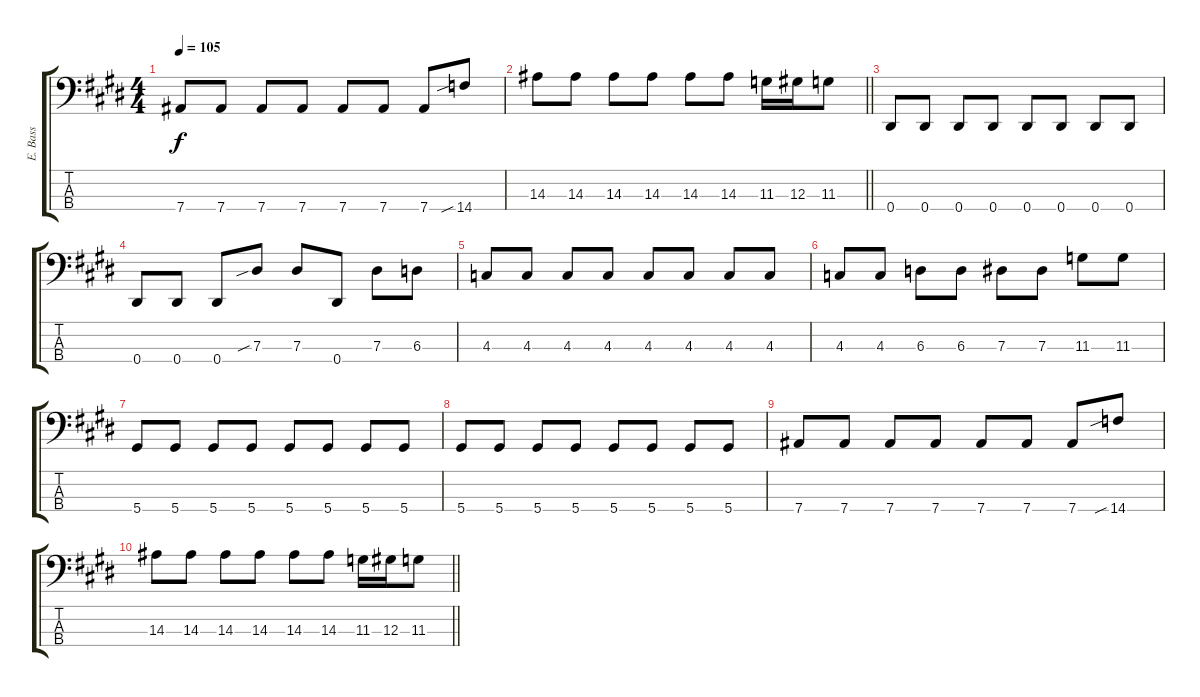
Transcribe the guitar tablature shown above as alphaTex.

\track ("E. Bass" "E. Bass") {instrument electricbasspick}
\staff {score tabs}
\tuning (Gb2 Db2 Ab1 Eb1) {hide}
\ts (4 4)
\tempo 105
\clef f4
\ks e
7.4.8{dy f} 7.4.8 7.4.8 7.4.8 7.4.8 7.4.8 7.4.8 14.4{sib}.8 |
\barLineRight lightlight
14.3.8 14.3.8 14.3.8 14.3.8 14.3.8 14.3.8 11.3.16 12.3.16 11.3.8 |
0.4.8 0.4.8 0.4.8 0.4.8 0.4.8 0.4.8 0.4.8 0.4.8 |
0.4.8 0.4.8 0.4.8 7.3{sib}.8 7.3.8 0.4.8 7.3.8 6.3.8 |
4.3.8 4.3.8 4.3.8 4.3.8 4.3.8 4.3.8 4.3.8 4.3.8 |
4.3.8 4.3.8 6.3.8 6.3.8 7.3.8 7.3.8 11.3.8 11.3.8 |
5.4.8 5.4.8 5.4.8 5.4.8 5.4.8 5.4.8 5.4.8 5.4.8 |
5.4.8 5.4.8 5.4.8 5.4.8 5.4.8 5.4.8 5.4.8 5.4.8 |
7.4.8 7.4.8 7.4.8 7.4.8 7.4.8 7.4.8 7.4.8 14.4{sib}.8 |
\barLineRight lightlight
14.3.8 14.3.8 14.3.8 14.3.8 14.3.8 14.3.8 11.3.16 12.3.16 11.3.8
